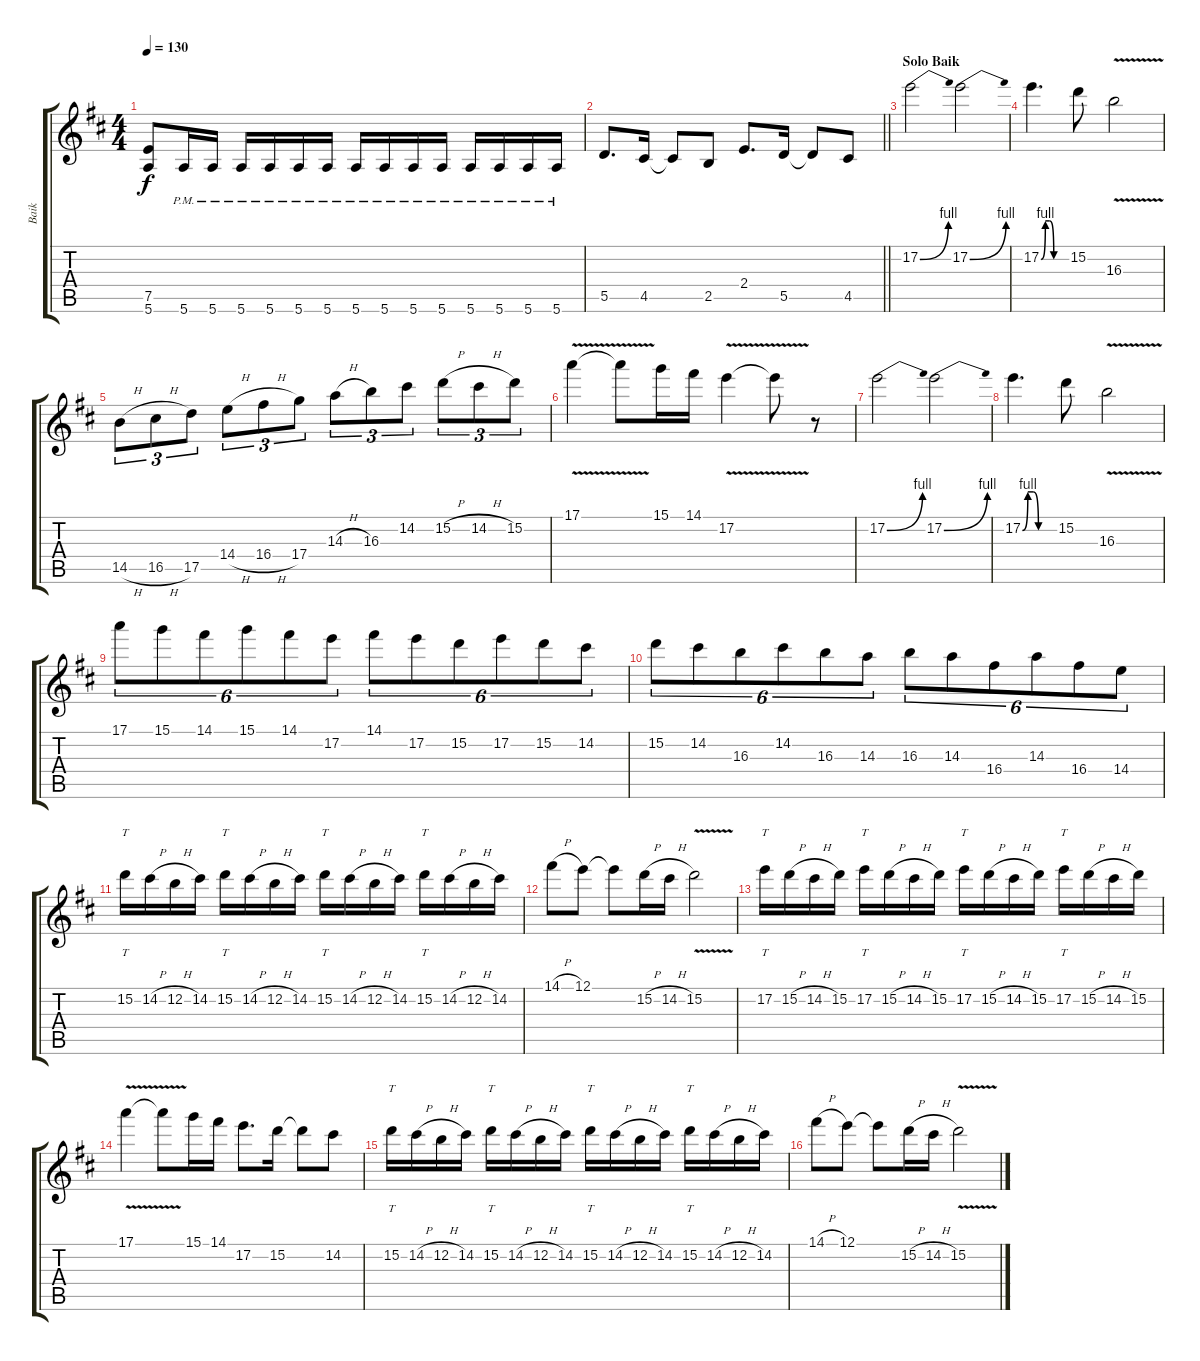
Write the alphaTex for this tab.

\track ("Baik" "Baik") {instrument distortionguitar}
\staff {score tabs}
\tuning (E4 B3 G3 D3 A2 E2) {hide}
\ts (4 4)
\tempo 130
\clef g2
\ks bminor
(7.5 5.6).8{dy f} 5.6{pm}.16 5.6{pm}.16 5.6{pm}.16 5.6{pm}.16 5.6{pm}.16 5.6{pm}.16 5.6{pm}.16 5.6{pm}.16 5.6{pm}.16 5.6{pm}.16 5.6{pm}.16 5.6{pm}.16 5.6{pm}.16 5.6{pm}.16 |
\barLineRight lightlight
5.5.8{d} 4.5.16 4.5{t}.8 2.5.8 2.4.8{d} 5.5.16 5.5{t}.8 4.5.8 |
\section ("" "Solo Baik")
17.2{be (bend 0 0 60 4)}.2 17.2{be (bend 0 0 60 4)}.2 |
17.2{be (custom 0 0 10 4 20 4 30 0 60 0)}.4{d} 15.2.8 16.3{v}.2 |
14.5{h}.8{tu (3 2)} 16.5{h}.8{tu (3 2)} 17.5.8{tu (3 2)} 14.4{h}.8{tu (3 2)} 16.4{h}.8{tu (3 2)} 17.4.8{tu (3 2)} 14.3{h}.8{tu (3 2)} 16.3.8{tu (3 2)} 14.2.8{tu (3 2)} 15.2{h}.8{tu (3 2)} 14.2{h}.8{tu (3 2)} 15.2.8{tu (3 2)} |
17.1{v}.4 17.1{t}.8 15.1.16 14.1.16 17.2{v}.4 17.2{t}.8 r.8 |
17.2{be (bend 0 0 60 4)}.2 17.2{be (bend 0 0 60 4)}.2 |
17.2{be (custom 0 0 10 4 20 4 30 0 60 0)}.4{d} 15.2.8 16.3{v}.2 |
17.1.8{tu (6 4)} 15.1.8{tu (6 4)} 14.1.8{tu (6 4)} 15.1.8{tu (6 4)} 14.1.8{tu (6 4)} 17.2.8{tu (6 4)} 14.1.8{tu (6 4)} 17.2.8{tu (6 4)} 15.2.8{tu (6 4)} 17.2.8{tu (6 4)} 15.2.8{tu (6 4)} 14.2.8{tu (6 4)} |
15.2.8{tu (6 4)} 14.2.8{tu (6 4)} 16.3.8{tu (6 4)} 14.2.8{tu (6 4)} 16.3.8{tu (6 4)} 14.3.8{tu (6 4)} 16.3.8{tu (6 4)} 14.3.8{tu (6 4)} 16.4.8{tu (6 4)} 14.3.8{tu (6 4)} 16.4.8{tu (6 4)} 14.4.8{tu (6 4)} |
15.2.16{tt} 14.2{h}.16 12.2{h}.16 14.2.16 15.2.16{tt} 14.2{h}.16 12.2{h}.16 14.2.16 15.2.16{tt} 14.2{h}.16 12.2{h}.16 14.2.16 15.2.16{tt} 14.2{h}.16 12.2{h}.16 14.2.16 |
14.1{h}.8 12.1.8 12.1{t}.8 15.2{h}.16 14.2{h}.16 15.2{v}.2 |
17.2.16{tt} 15.2{h}.16 14.2{h}.16 15.2.16 17.2.16{tt} 15.2{h}.16 14.2{h}.16 15.2.16 17.2.16{tt} 15.2{h}.16 14.2{h}.16 15.2.16 17.2.16{tt} 15.2{h}.16 14.2{h}.16 15.2.16 |
17.1{v}.4 17.1{t}.8 15.1.16 14.1.16 17.2.8{d} 15.2.16 15.2{t}.8 14.2.8 |
15.2.16{tt} 14.2{h}.16 12.2{h}.16 14.2.16 15.2.16{tt} 14.2{h}.16 12.2{h}.16 14.2.16 15.2.16{tt} 14.2{h}.16 12.2{h}.16 14.2.16 15.2.16{tt} 14.2{h}.16 12.2{h}.16 14.2.16 |
14.1{h}.8 12.1.8 12.1{t}.8 15.2{h}.16 14.2{h}.16 15.2{v}.2
